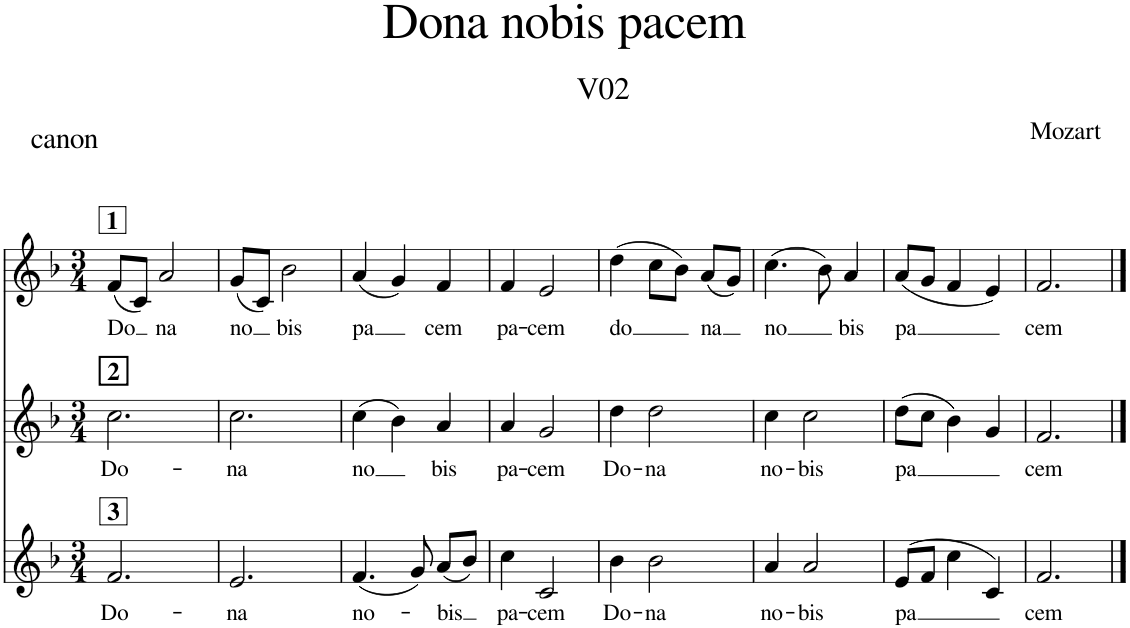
**kern	**text	**kern	**text	**kern	**text
*part3	*part3	*part2	*part2	*part1	*part1
*staff3	*staff3	*staff2	*staff2	*staff1	*staff1
*I"Alti	*	*I"Alti	*	*I"Soprano	*
*clefG2	*	*clefG2	*	*clefG2	*
*	*	*Trd1c2	*	*	*
*k[b-]	*	*k[b-]	*	*k[b-]	*
*M3/4	*	*M3/4	*	*M3/4	*
=1	=1	=1	=1	=1	=1
!	!	!	!	!LO:TX:a:B:t=1	!
!	!	!LO:TX:a:B:t=2	!	!	!
!LO:TX:a:B:t=3	!	!	!	!	!
!	!LO:LY:b	!	!LO:LY:b	!	!LO:LY:b
2.f/	Do-	2.cc\	Do-	(8f/L	-Do
.	.	.	.	8c/J)	.
!	!	!	!	!	!LO:LY:b
.	.	.	.	2a/	na
=2	=2	=2	=2	=2	=2
!	!LO:LY:b	!	!LO:LY:b	!	!LO:LY:b
2.e/	-na	2.cc\	-na	(8g/L	-no
.	.	.	.	8c/J)	.
!	!	!	!	!	!LO:LY:b
.	.	.	.	2b-\	bis
=3	=3	=3	=3	=3	=3
!	!LO:LY:b	!	!LO:LY:b	!	!LO:LY:b
(4.f/	no-	(4cc\	-no	(4a/	-pa
.	.	4b-\)	.	4g/)	.
8g/)	.	.	.	.	.
!	!LO:LY:b	!	!LO:LY:b	!	!LO:LY:b
(8a/L	-bis	4a/	bis	4f/	cem
8b-/J)	.	.	.	.	.
=4	=4	=4	=4	=4	=4
!	!LO:LY:b	!	!LO:LY:b	!	!LO:LY:b
4cc\	pa-	4a/	pa-	4f/	pa-
!	!LO:LY:b	!	!LO:LY:b	!	!LO:LY:b
2c/	-cem	2g/	-cem	2e/	-cem
=5	=5	=5	=5	=5	=5
!	!LO:LY:b	!	!LO:LY:b	!	!LO:LY:b
4b-\	Do-	4dd\	Do-	(4dd\	-do
!	!LO:LY:b	!	!LO:LY:b	!	!
2b-\	-na	2dd\	-na	8cc\L	.
.	.	.	.	8b-\J)	.
!	!	!	!	!	!LO:LY:b
.	.	.	.	(8a/L	na
.	.	.	.	8g/J)	.
=6	=6	=6	=6	=6	=6
!	!LO:LY:b	!	!LO:LY:b	!	!LO:LY:b
4a/	no-	4cc\	no-	(4.cc\	-no
!	!LO:LY:b	!	!LO:LY:b	!	!
2a/	-bis	2cc\	-bis	.	.
.	.	.	.	8b-\)	.
!	!	!	!	!	!LO:LY:b
.	.	.	.	4a/	bis
=7	=7	=7	=7	=7	=7
!	!LO:LY:b	!	!LO:LY:b	!	!LO:LY:b
(8e/L	-pa	(8dd\L	-pa	(8a/L	-pa
8f/J	.	8cc\J	.	8g/J	.
4cc\	.	4b-\)	.	4f/	.
4c/)	.	4g/	.	4e/)	.
=8	=8	=8	=8	=8	=8
!	!LO:LY:b	!	!LO:LY:b	!	!LO:LY:b
2.f/	cem	2.f/	cem	2.f/	cem
==	==	==	==	==	==
*-	*-	*-	*-	*-	*-
